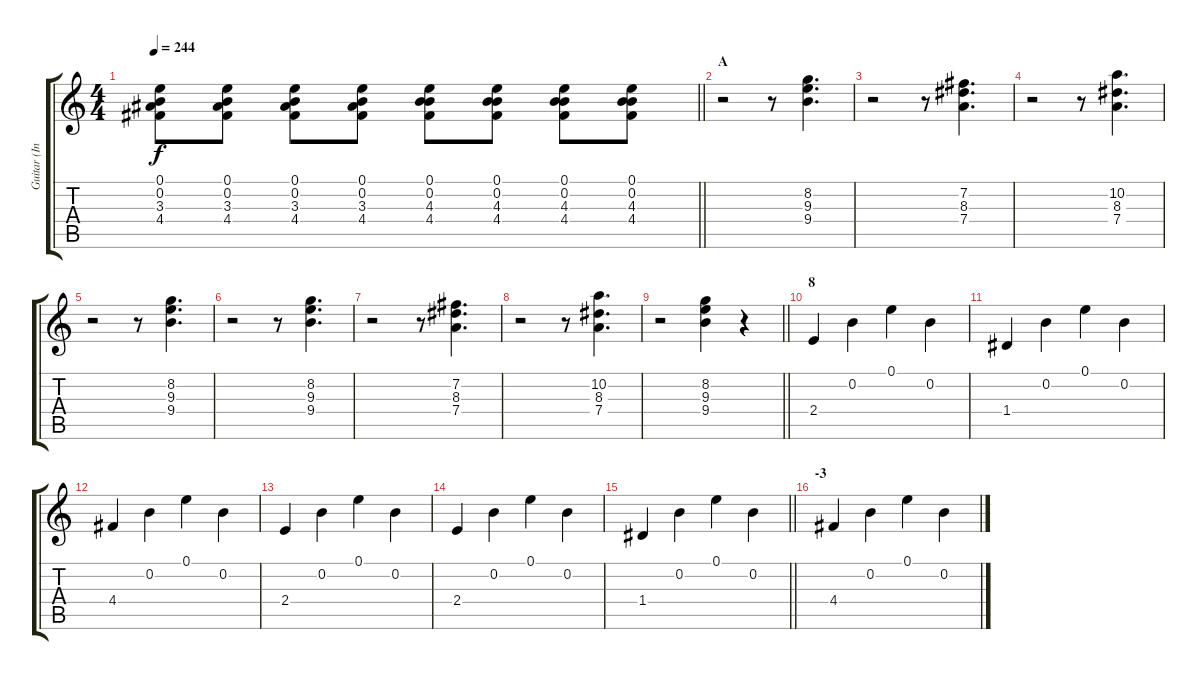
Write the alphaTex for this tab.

\track ("Guitar (Inoran)" "Guitar (In") {instrument overdrivenguitar}
\staff {score tabs}
\tuning (E4 B3 G3 D3 A2 E2) {hide}
\ts (4 4)
\tempo 244
\clef g2
\barLineRight lightlight
\ks c
(0.1 0.2 3.3 4.4).8{dy f} (0.1 0.2 3.3 4.4).8 (0.1 0.2 3.3 4.4).8 (0.1 0.2 3.3 4.4).8 (0.1 0.2 4.3 4.4).8 (0.1 0.2 4.3 4.4).8 (0.1 0.2 4.3 4.4).8 (0.1 0.2 4.3 4.4).8 |
\section ("" "A")
r.2 r.8 (8.2 9.3 9.4).4{d} |
r.2 r.8 (7.2 8.3 7.4).4{d} |
r.2 r.8 (10.2 8.3 7.4).4{d} |
r.2 r.8 (8.2 9.3 9.4).4{d} |
r.2 r.8 (8.2 9.3 9.4).4{d} |
r.2 r.8 (7.2 8.3 7.4).4{d} |
r.2 r.8 (10.2 8.3 7.4).4{d} |
\barLineRight lightlight
r.2 (8.2 9.3 9.4).4 r.4 |
\section ("" "8")
2.4.4{instrument electricguitarclean} 0.2.4 0.1.4 0.2.4 |
1.4.4 0.2.4 0.1.4 0.2.4 |
4.4.4 0.2.4 0.1.4 0.2.4 |
2.4.4 0.2.4 0.1.4 0.2.4 |
2.4.4 0.2.4 0.1.4 0.2.4 |
\barLineRight lightlight
1.4.4 0.2.4 0.1.4 0.2.4 |
\section ("" "-3")
4.4.4 0.2.4 0.1.4 0.2.4
